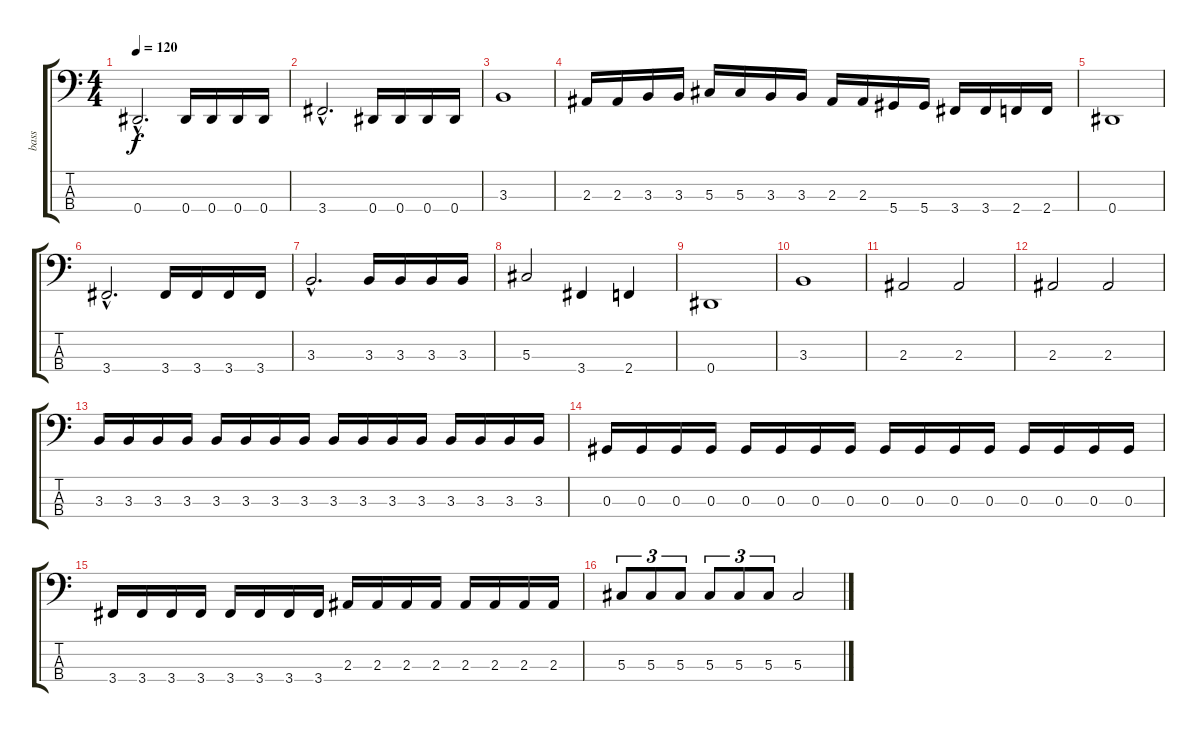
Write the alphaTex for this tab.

\track ("bass" "bass") {instrument electricbasspick}
\staff {score tabs}
\tuning (Gb2 Db2 Ab1 Eb1) {hide}
\ts (4 4)
\tempo 120
\clef f4
\ks c
0.4{hac}.2{d dy f} 0.4.16 0.4.16 0.4.16 0.4.16 |
3.4{hac}.2{d} 0.4.16 0.4.16 0.4.16 0.4.16 |
3.3.1 |
2.3.16 2.3.16 3.3.16 3.3.16 5.3.16 5.3.16 3.3.16 3.3.16 2.3.16 2.3.16 5.4.16 5.4.16 3.4.16 3.4.16 2.4.16 2.4.16 |
0.4.1 |
3.4{hac}.2{d} 3.4.16 3.4.16 3.4.16 3.4.16 |
3.3{hac}.2{d} 3.3.16 3.3.16 3.3.16 3.3.16 |
5.3.2 3.4.4 2.4.4 |
0.4.1 |
3.3.1 |
2.3.2 2.3.2 |
2.3.2 2.3.2 |
3.3.16 3.3.16 3.3.16 3.3.16 3.3.16 3.3.16 3.3.16 3.3.16 3.3.16 3.3.16 3.3.16 3.3.16 3.3.16 3.3.16 3.3.16 3.3.16 |
0.3.16 0.3.16 0.3.16 0.3.16 0.3.16 0.3.16 0.3.16 0.3.16 0.3.16 0.3.16 0.3.16 0.3.16 0.3.16 0.3.16 0.3.16 0.3.16 |
3.4.16 3.4.16 3.4.16 3.4.16 3.4.16 3.4.16 3.4.16 3.4.16 2.3.16 2.3.16 2.3.16 2.3.16 2.3.16 2.3.16 2.3.16 2.3.16 |
5.3.8{tu (3 2)} 5.3.8{tu (3 2)} 5.3.8{tu (3 2)} 5.3.8{tu (3 2)} 5.3.8{tu (3 2)} 5.3.8{tu (3 2)} 5.3.2
